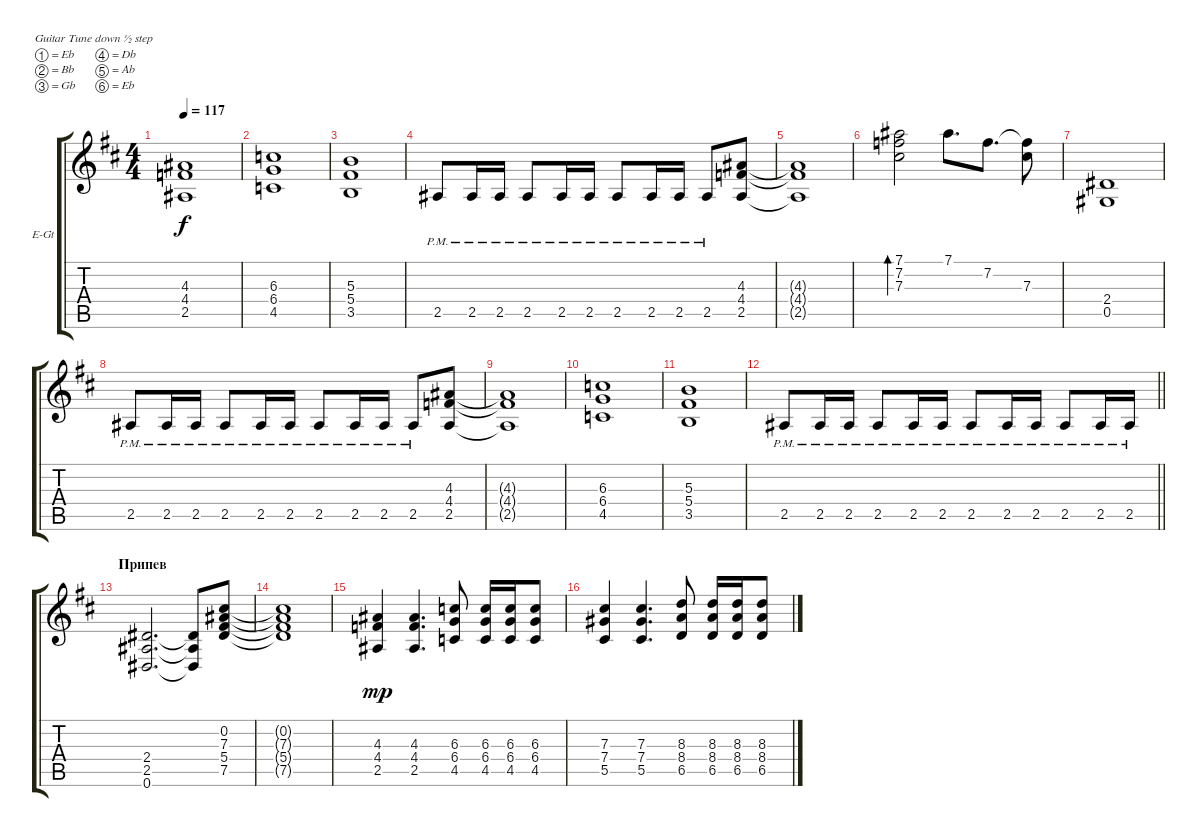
\bracketExtendMode groupsimilarinstruments
\firstSystemTrackNameOrientation horizontal
\otherSystemsTrackNameOrientation horizontal
\track ("Гитара 2" "E-Gt") {instrument distortionguitar}
\staff {score tabs}
\tuning (Eb4 Bb3 Gb3 Db3 Ab2 Eb2)
\ts (4 4)
\tempo 117
\clef g2
\ks d
(4.3 4.4 2.5).1{dy f} |
(6.3 6.4 4.5).1 |
(5.3 5.4 3.5).1 |
2.5{pm}.8 2.5{pm}.16 2.5{pm}.16 2.5{pm}.8 2.5{pm}.16 2.5{pm}.16 2.5{pm}.8 2.5{pm}.16 2.5{pm}.16 2.5{pm}.8 (4.3 4.4 2.5).8 |
(4.3{t} 4.4{t} 2.5{t}).1 |
(7.1 7.2 7.3).2{bd 240} 7.1.8{d} 7.2.8{d} (7.2{t} 7.3).8 |
(2.4 0.5).1 |
2.5{pm}.8 2.5{pm}.16 2.5{pm}.16 2.5{pm}.8 2.5{pm}.16 2.5{pm}.16 2.5{pm}.8 2.5{pm}.16 2.5{pm}.16 2.5{pm}.8 (4.3 4.4 2.5).8 |
(4.3{t} 4.4{t} 2.5{t}).1 |
(6.3 6.4 4.5).1 |
(5.3 5.4 3.5).1 |
\barLineRight lightlight
2.5{pm}.8 2.5{pm}.16 2.5{pm}.16 2.5{pm}.8 2.5{pm}.16 2.5{pm}.16 2.5{pm}.8 2.5{pm}.16 2.5{pm}.16 2.5{pm}.8 2.5{pm}.16 2.5{pm}.16 |
\section ("" "Припев")
(2.4 2.5 0.6).2{d} (2.4{t} 2.5{t} 0.6{t}).8 (0.2 7.3 5.4 7.5).8 |
(0.2{t} 7.3{t} 5.4{t} 7.5{t}).1 |
(4.3 4.4 2.5).4{dy mp} (4.3 4.4 2.5).4{d} (6.3 6.4 4.5).8 (6.3 6.4 4.5).16 (6.3 6.4 4.5).16 (6.3 6.4 4.5).8 |
(7.3 7.4 5.5).4 (7.3 7.4 5.5).4{d} (8.3 8.4 6.5).8 (8.3 8.4 6.5).16 (8.3 8.4 6.5).16 (8.3 8.4 6.5).8
